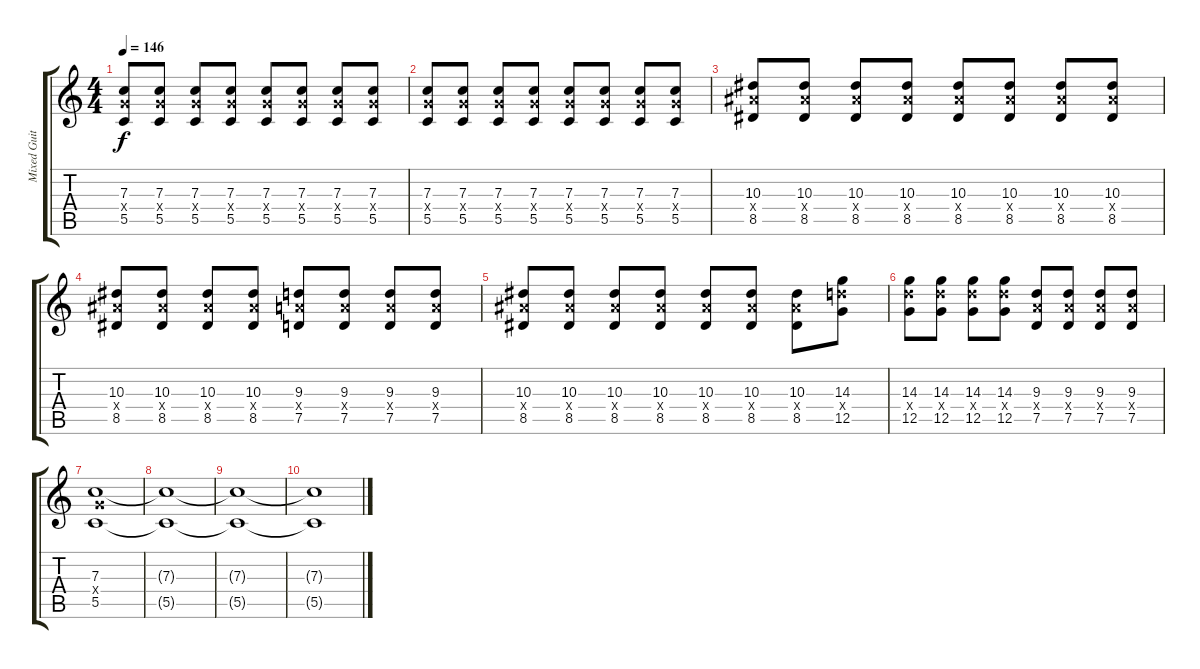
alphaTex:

\track ("Mixed Guitar" "Mixed Guit") {instrument distortionguitar}
\staff {score tabs}
\tuning (D4 A3 F3 C3 G2 C2) {hide}
\ts (4 4)
\tempo 146
\clef g2
\ks c
(7.3 7.4{x} 5.5).8{dy f} (7.3 7.4{x} 5.5).8 (7.3 7.4{x} 5.5).8 (7.3 7.4{x} 5.5).8 (7.3 7.4{x} 5.5).8 (7.3 7.4{x} 5.5).8 (7.3 7.4{x} 5.5).8 (7.3 7.4{x} 5.5).8 |
(7.3 7.4{x} 5.5).8 (7.3 7.4{x} 5.5).8 (7.3 7.4{x} 5.5).8 (7.3 7.4{x} 5.5).8 (7.3 7.4{x} 5.5).8 (7.3 7.4{x} 5.5).8 (7.3 7.4{x} 5.5).8 (7.3 7.4{x} 5.5).8 |
(10.3 10.4{x} 8.5).8 (10.3 10.4{x} 8.5).8 (10.3 10.4{x} 8.5).8 (10.3 10.4{x} 8.5).8 (10.3 10.4{x} 8.5).8 (10.3 10.4{x} 8.5).8 (10.3 10.4{x} 8.5).8 (10.3 10.4{x} 8.5).8 |
(10.3 10.4{x} 8.5).8 (10.3 10.4{x} 8.5).8 (10.3 10.4{x} 8.5).8 (10.3 10.4{x} 8.5).8 (9.3 9.4{x} 7.5).8 (9.3 9.4{x} 7.5).8 (9.3 9.4{x} 7.5).8 (9.3 9.4{x} 7.5).8 |
(10.3 10.4{x} 8.5).8 (10.3 10.4{x} 8.5).8 (10.3 10.4{x} 8.5).8 (10.3 10.4{x} 8.5).8 (10.3 10.4{x} 8.5).8 (10.3 10.4{x} 8.5).8 (10.3 10.4{x} 8.5).8 (14.3 14.4{x} 12.5).8 |
(14.3 14.4{x} 12.5).8 (14.3 14.4{x} 12.5).8 (14.3 14.4{x} 12.5).8 (14.3 14.4{x} 12.5).8 (9.3 9.4{x} 7.5).8 (9.3 9.4{x} 7.5).8 (9.3 9.4{x} 7.5).8 (9.3 9.4{x} 7.5).8 |
(7.3 7.4{x} 5.5).1 |
(7.3{t} 5.5{t}).1 |
(7.3{t} 5.5{t}).1 |
(7.3{t} 5.5{t}).1
